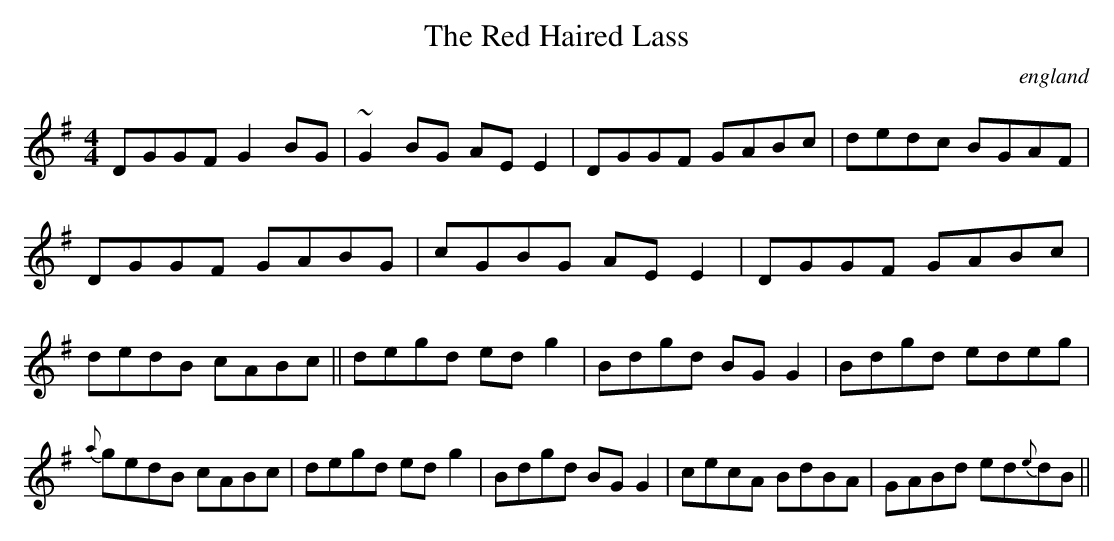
X:1
T:The Red Haired Lass
O:england
M:4/4
L:1/8
K:G
DGGF G2BG | ~G2BG AEE2 | DGGF GABc | dedc BGAF | DGGF GABG | cGBG AEE2 |\
DGGF GABc | dedB cABc || degd edg2 | Bdgd BGG2 | Bdgd edeg |\
{a}gedB cABc | degd edg2 | Bdgd BGG2 | cecA BdBA | GABd ed{e}dB ||
